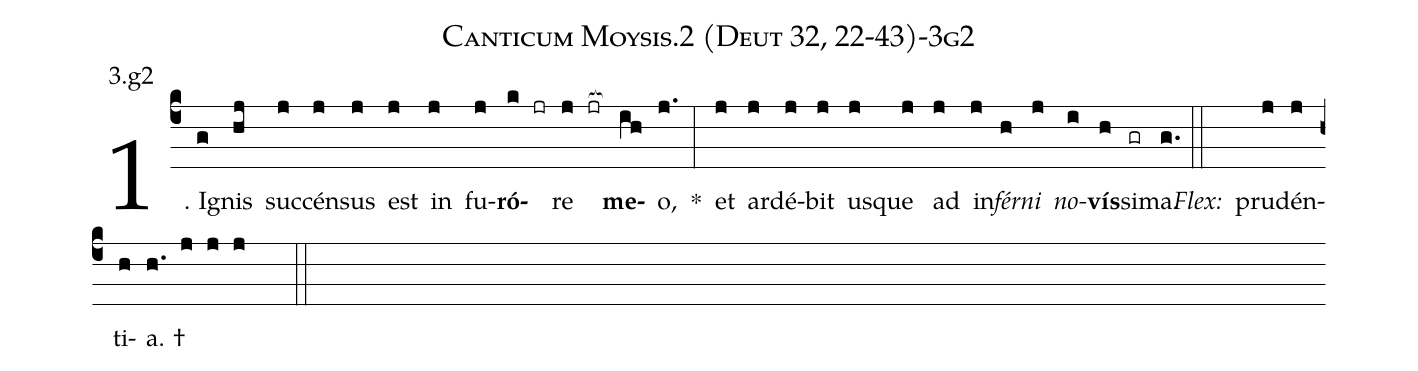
name: Canticum Moysis.2 (Deut 32, 22-43)-3g2;
annotation: 3.g2;
%%
(c4)1. I(g)gnis(hj) suc(j)cén(j)sus(j) est(j) in(j) fu(j)<b>ró</b>(k jr)re(j jr[ocb:1{]) <b>me</b>(ih[ocb:0}])o,(j.) *(:) et(j) ar(j)dé(j)bit(j) us(j)que(j) ad(j) in(j)<i>fér</i>(h)<i>ni</i>(j) <i>no</i>(i)<b>vís</b>(h)si(gr)ma.(g.) (::)
<i>Flex:</i>()  pru(j)dén(j)ti(h)a. †(h. j j j  ::)
